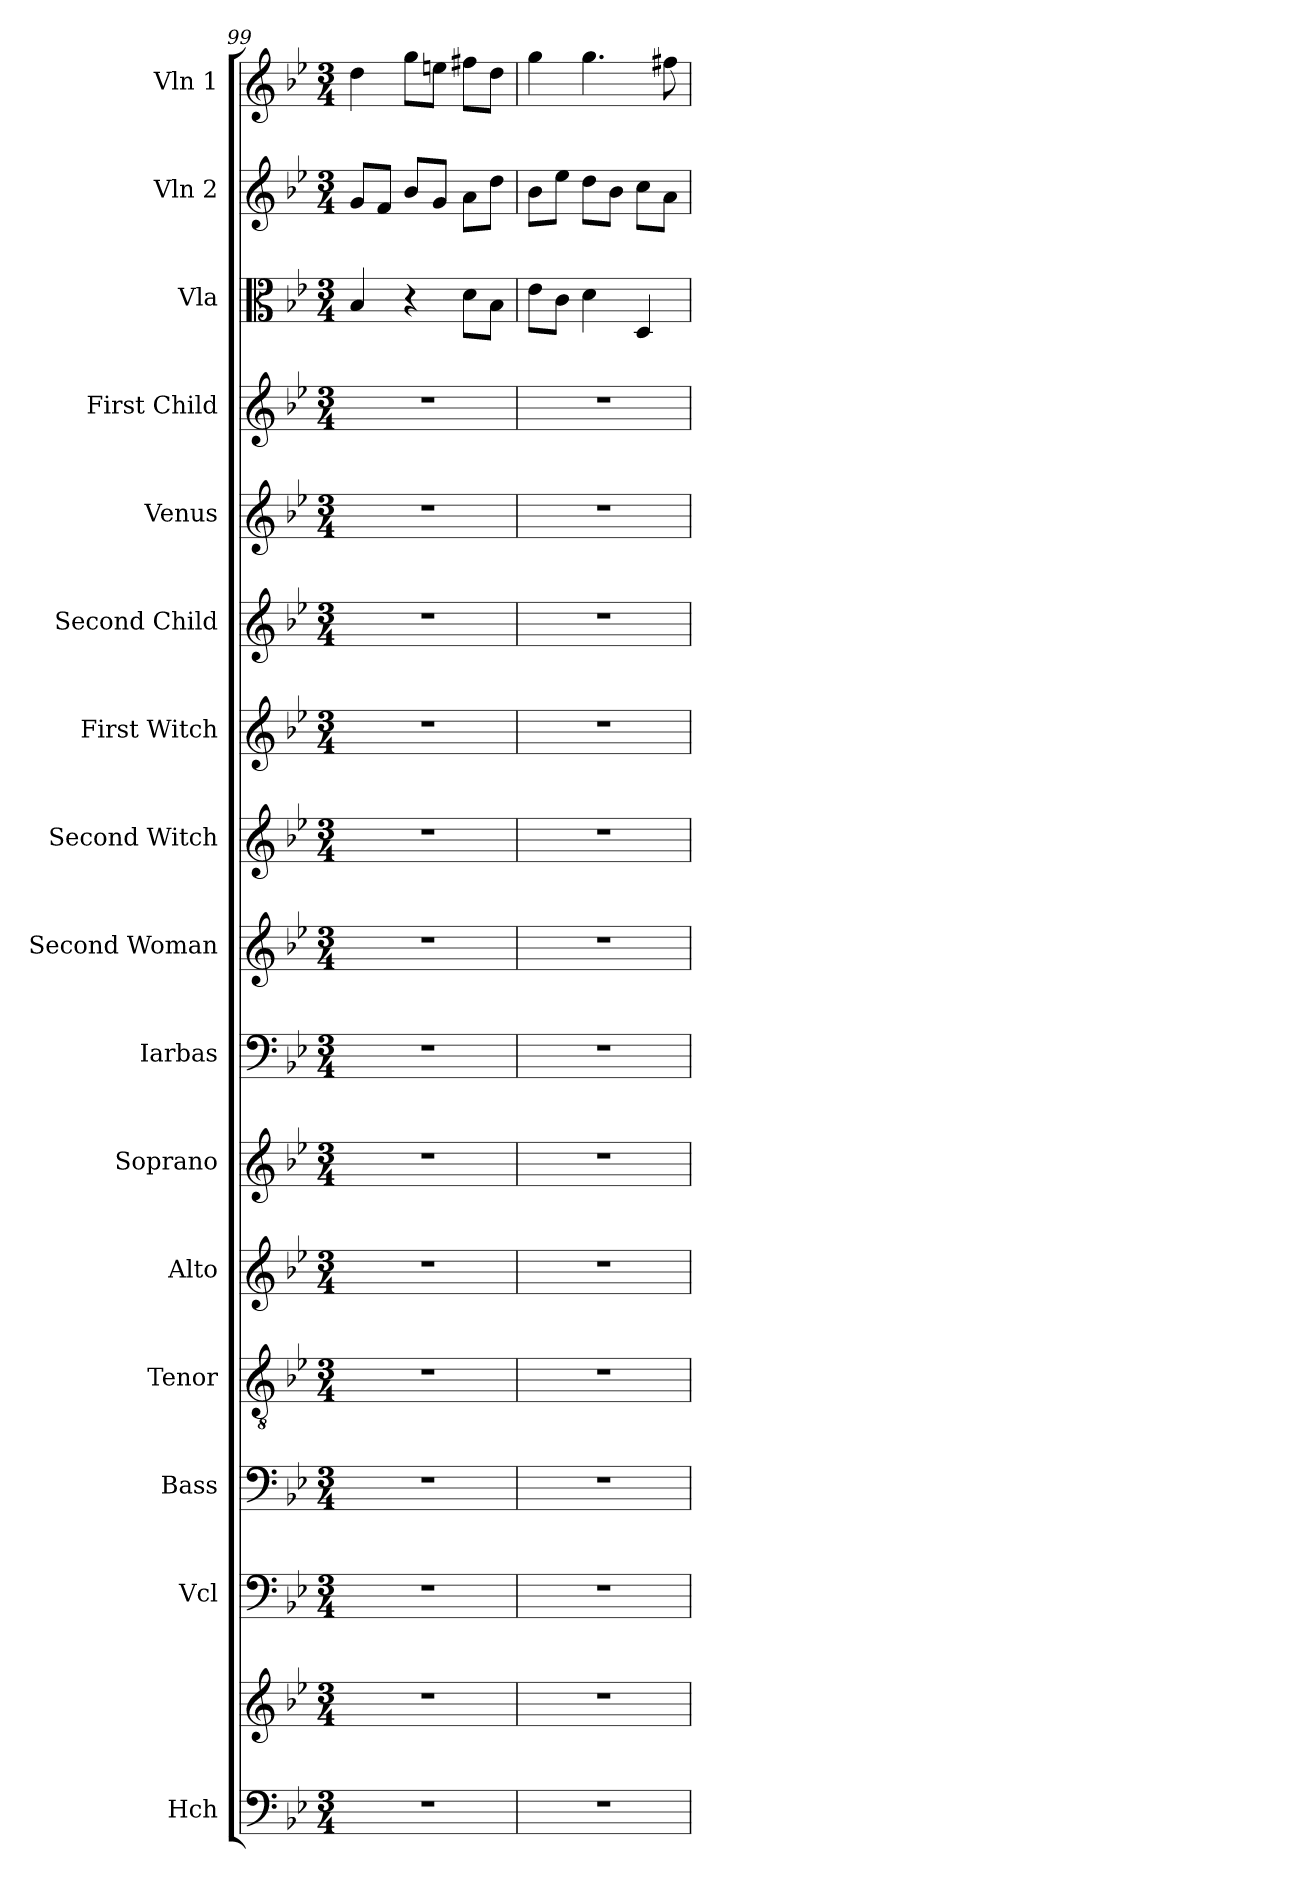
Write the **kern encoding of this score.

**kern	**kern	**kern	**kern	**kern	**kern	**kern	**kern	**kern	**kern	**kern	**kern	**kern	**kern	**kern	**kern	**kern
*part16	*part16	*part15	*part14	*part13	*part12	*part11	*part10	*part9	*part8	*part7	*part6	*part5	*part4	*part3	*part2	*part1
*staff17	*staff16	*staff15	*staff14	*staff13	*staff12	*staff11	*staff10	*staff9	*staff8	*staff7	*staff6	*staff5	*staff4	*staff3	*staff2	*staff1
*I"Hch	*	*I"Vcl	*I"Bass	*I"Tenor	*I"Alto	*I"Soprano	*I"Iarbas	*I"Second Woman	*I"Second Witch	*I"First Witch	*I"Second Child	*I"Venus	*I"First Child	*I"Vla	*I"Vln 2	*I"Vln 1
*I'Hch.	*	*I'Vc.	*I'B.	*I'T.	*I'A.	*I'S.	*I'I.	*I'2W	*I'W2.	*I'W1	*I'C2.	*I'V.	*I'C1	*I'Vla.	*I'Vln.	*I'Vln.
*clefF4	*clefG2	*clefF4	*clefF4	*clefGv2	*clefG2	*clefG2	*clefF4	*clefG2	*clefG2	*clefG2	*clefG2	*clefG2	*clefG2	*clefC3	*clefG2	*clefG2
*k[b-e-]	*k[b-e-]	*k[b-e-]	*k[b-e-]	*k[b-e-]	*k[b-e-]	*k[b-e-]	*k[b-e-]	*k[b-e-]	*k[b-e-]	*k[b-e-]	*k[b-e-]	*k[b-e-]	*k[b-e-]	*k[b-e-]	*k[b-e-]	*k[b-e-]
*M3/4	*M3/4	*M3/4	*M3/4	*M3/4	*M3/4	*M3/4	*M3/4	*M3/4	*M3/4	*M3/4	*M3/4	*M3/4	*M3/4	*M3/4	*M3/4	*M3/4
=99	=99	=99	=99	=99	=99	=99	=99	=99	=99	=99	=99	=99	=99	=99	=99	=99
2.r	2.r	2.r	2.r	2.r	2.r	2.r	2.r	2.r	2.r	2.r	2.r	2.r	2.r	4B-/	8g/L	4dd\
.	.	.	.	.	.	.	.	.	.	.	.	.	.	.	8f/J	.
.	.	.	.	.	.	.	.	.	.	.	.	.	.	4r	8b-/L	8gg\L
.	.	.	.	.	.	.	.	.	.	.	.	.	.	.	8g/J	8een\J
.	.	.	.	.	.	.	.	.	.	.	.	.	.	8d\L	8a\L	8ff#X\L
.	.	.	.	.	.	.	.	.	.	.	.	.	.	8B-\J	8dd\J	8dd\J
=100	=100	=100	=100	=100	=100	=100	=100	=100	=100	=100	=100	=100	=100	=100	=100	=100
2.r	2.r	2.r	2.r	2.r	2.r	2.r	2.r	2.r	2.r	2.r	2.r	2.r	2.r	8e-\L	8b-\L	4gg\
.	.	.	.	.	.	.	.	.	.	.	.	.	.	8c\J	8ee-\J	.
.	.	.	.	.	.	.	.	.	.	.	.	.	.	4d\	8dd\L	4.gg\
.	.	.	.	.	.	.	.	.	.	.	.	.	.	.	8b-\J	.
.	.	.	.	.	.	.	.	.	.	.	.	.	.	4D/	8cc\L	.
.	.	.	.	.	.	.	.	.	.	.	.	.	.	.	8a\J	8ff#X\
=	=	=	=	=	=	=	=	=	=	=	=	=	=	=	=	=
*-	*-	*-	*-	*-	*-	*-	*-	*-	*-	*-	*-	*-	*-	*-	*-	*-
